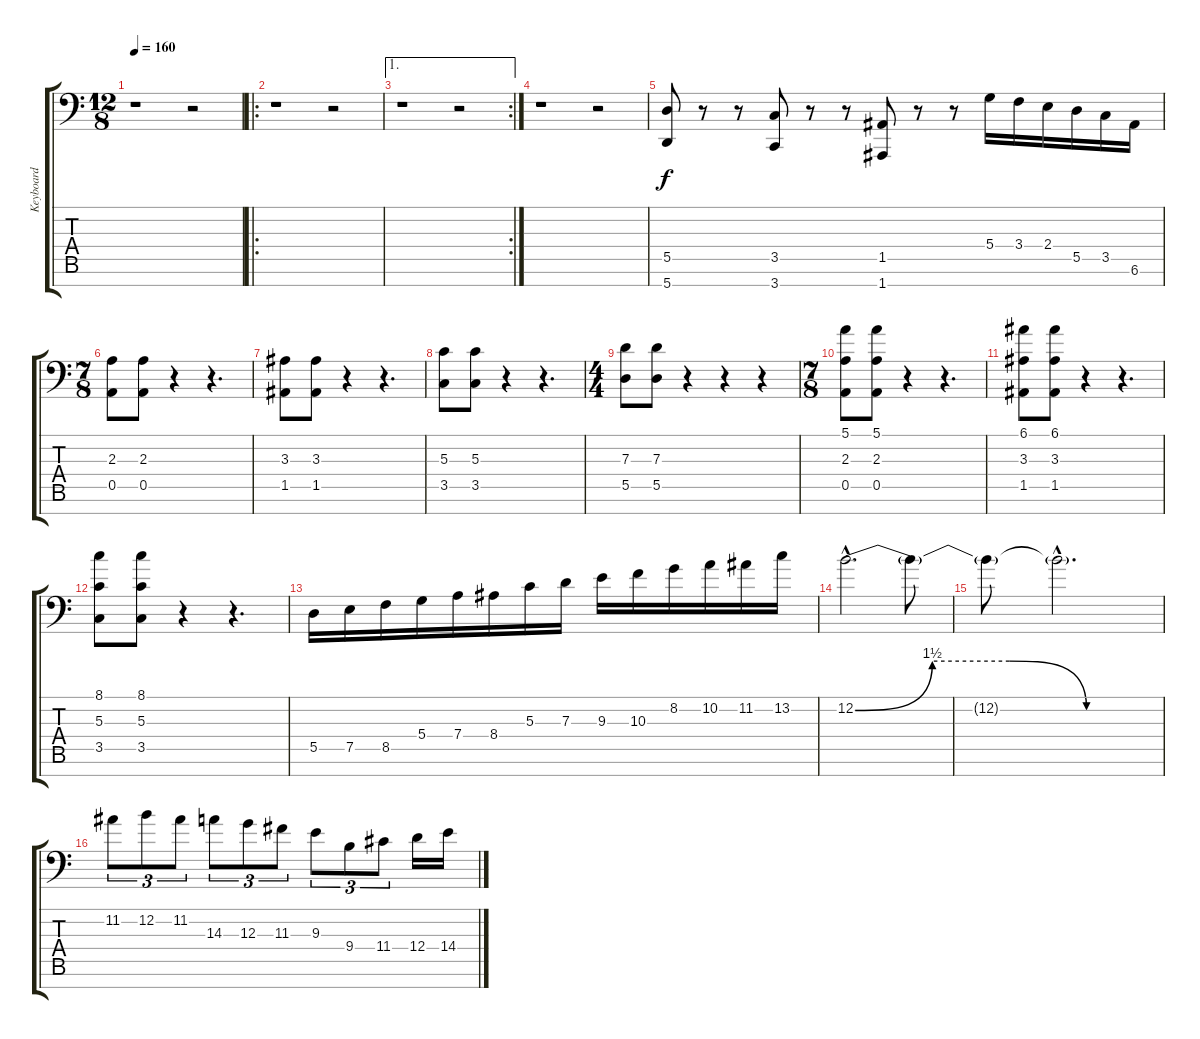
\track ("Keyboard" "Keyboard") {instrument lead1square}
\staff {score tabs}
\tuning (E4 B3 G3 D3 A2 E2 A1) {hide}
\ts (12 8)
\tempo 160
\clef f4
\ks c
r.1{dy f} r.2 |
\ro
r.1 r.2 |
\ae 1
\rc 2
r.1 r.2 |
r.1 r.2 |
(5.5 5.7).8{instrument lead2sawtooth} r.8 r.8 (3.5 3.7).8 r.8 r.8 (1.5 1.7).8 r.8 r.8 5.4.16 3.4.16 2.4.16 5.5.16 3.5.16 6.6.16 |
\ts (7 8)
(2.3 0.5).8 (2.3 0.5).8 r.4 r.4{d} |
(3.3 1.5).8 (3.3 1.5).8 r.4 r.4{d} |
(5.3 3.5).8 (5.3 3.5).8 r.4 r.4{d} |
\ts (4 4)
(7.3 5.5).8 (7.3 5.5).8 r.4 r.4 r.4 |
\ts (7 8)
(5.1 2.3 0.5).8 (5.1 2.3 0.5).8 r.4 r.4{d} |
(6.1 3.3 1.5).8 (6.1 3.3 1.5).8 r.4 r.4{d} |
(8.1 5.3 3.5).8 (8.1 5.3 3.5).8 r.4 r.4{d} |
5.5.16 7.5.16 8.5.16 5.4.16 7.4.16 8.4.16 5.3.16 7.3.16 9.3.16 10.3.16 8.2.16 10.2.16 11.2.16 13.2.16 |
12.2{be (custom 0 0 15 6 30 6 45 0 60 0) hac}.2{d} 12.2{t}.8 |
12.2{t}.8 12.2{hac t}.2{d} |
11.2.8{tu (3 2)} 12.2.8{tu (3 2)} 11.2.8{tu (3 2)} 14.3.8{tu (3 2)} 12.3.8{tu (3 2)} 11.3.8{tu (3 2)} 9.3.8{tu (3 2)} 9.4.8{tu (3 2)} 11.4.8{tu (3 2)} 12.4.16 14.4.16
